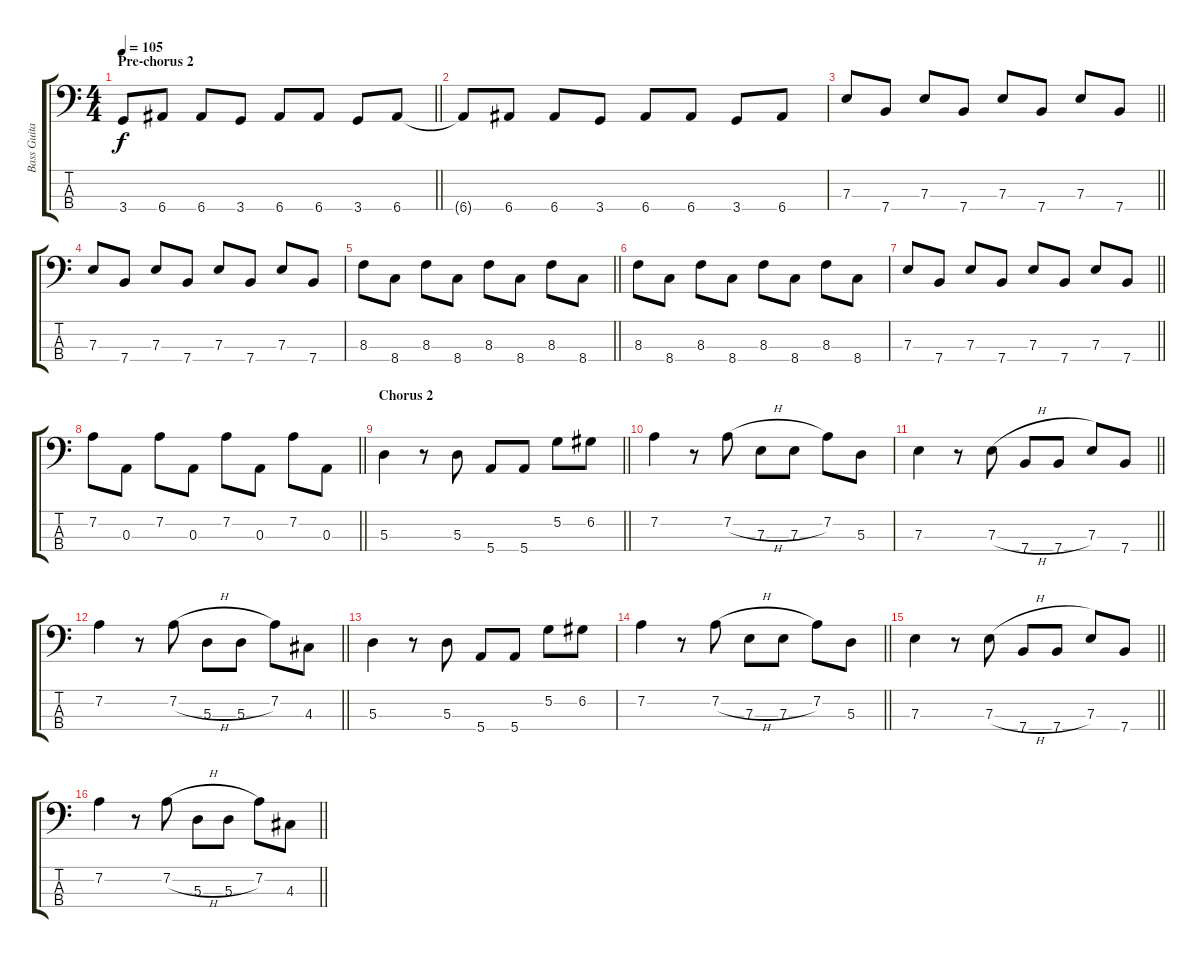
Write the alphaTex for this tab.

\track ("Bass Guitar" "Bass Guita") {instrument electricbasspick}
\staff {score tabs}
\tuning (G2 D2 A1 E1) {hide}
\ts (4 4)
\section ("" "Pre-chorus 2")
\tempo 105
\clef f4
\barLineRight lightlight
\ks aminor
3.4.8{dy f} 6.4.8 6.4.8 3.4.8 6.4.8 6.4.8 3.4.8 6.4.8 |
6.4{t}.8 6.4.8 6.4.8 3.4.8 6.4.8 6.4.8 3.4.8 6.4.8 |
\barLineRight lightlight
7.3.8 7.4.8 7.3.8 7.4.8 7.3.8 7.4.8 7.3.8 7.4.8 |
7.3.8 7.4.8 7.3.8 7.4.8 7.3.8 7.4.8 7.3.8 7.4.8 |
\barLineRight lightlight
8.3.8 8.4.8 8.3.8 8.4.8 8.3.8 8.4.8 8.3.8 8.4.8 |
8.3.8 8.4.8 8.3.8 8.4.8 8.3.8 8.4.8 8.3.8 8.4.8 |
\barLineRight lightlight
7.3.8 7.4.8 7.3.8 7.4.8 7.3.8 7.4.8 7.3.8 7.4.8 |
\barLineRight lightlight
7.2.8 0.3.8 7.2.8 0.3.8 7.2.8 0.3.8 7.2.8 0.3.8 |
\section ("" "Chorus 2")
\barLineRight lightlight
5.3.4 r.8 5.3.8 5.4.8 5.4.8 5.2.8 6.2.8 |
7.2.4 r.8 7.2{h}.8 7.3.8 7.3.8 7.2.8 5.3.8 |
\barLineRight lightlight
7.3.4 r.8 7.3{h}.8 7.4.8 7.4.8 7.3.8 7.4.8 |
\barLineRight lightlight
7.2.4 r.8 7.2{h}.8 5.3.8 5.3.8 7.2.8 4.3.8 |
\section ("" "")
5.3.4 r.8 5.3.8 5.4.8 5.4.8 5.2.8 6.2.8 |
\barLineRight lightlight
7.2.4 r.8 7.2{h}.8 7.3.8 7.3.8 7.2.8 5.3.8 |
\barLineRight lightlight
7.3.4 r.8 7.3{h}.8 7.4.8 7.4.8 7.3.8 7.4.8 |
\barLineRight lightlight
7.2.4 r.8 7.2{h}.8 5.3.8 5.3.8 7.2.8 4.3.8
